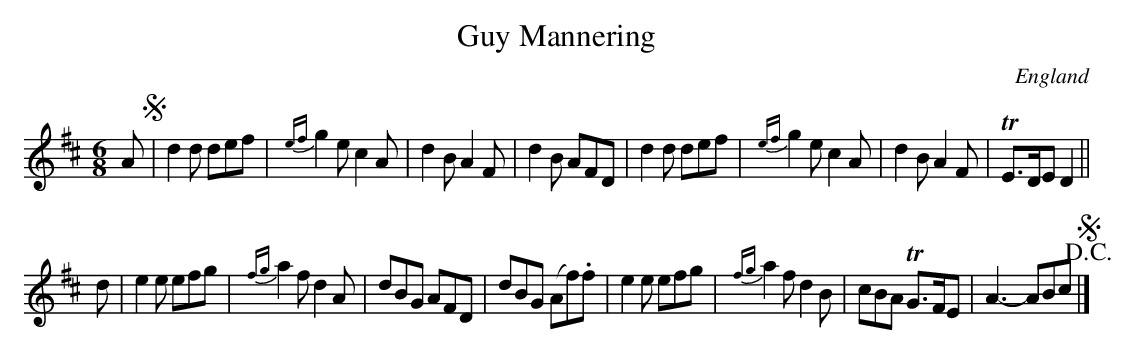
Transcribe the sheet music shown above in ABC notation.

X:1
T:Guy Mannering
L:1/8
M:6/8
O:England
K:D
A S |\
d2d def | {ef}g2e c2A | d2B A2F | d2B AFD |\
d2d def | {ef}g2e c2A | d2B A2F | TE>DE D2 ||
d |\
e2e efg | {fg}a2f d2A | dBG AFD | dBG (Af).f |\
e2e efg | {fg}a2f d2B | cBA TG>FE | A3 -ABc !D.C.! S |]
